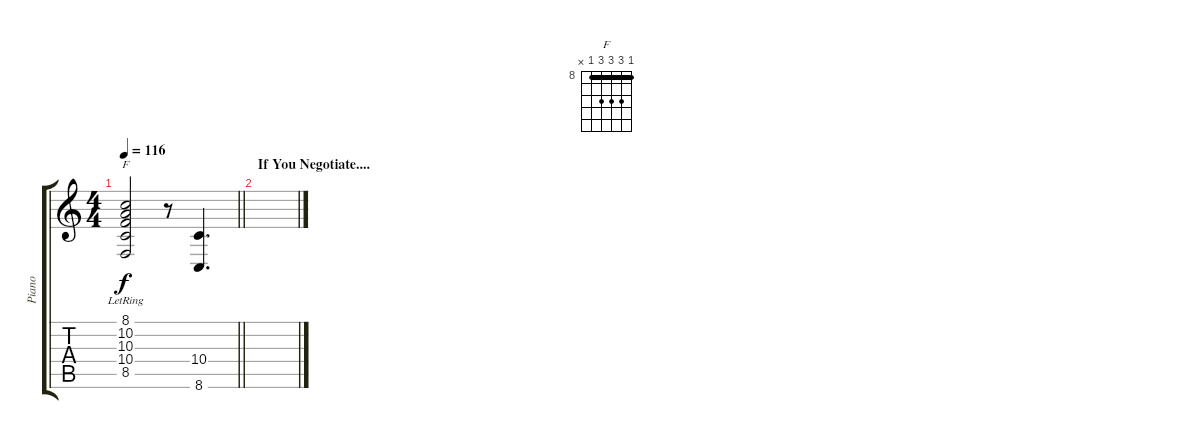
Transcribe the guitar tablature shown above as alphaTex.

\track ("Piano " "Piano ") {instrument acousticgrandpiano}
\staff {score tabs}
\tuning (E4 B3 G3 D3 A2 E2) {hide}
\chord ("F" 8 10 10 10 8 x) {firstfret 8 barre 8}
\ts (4 4)
\tempo 116
\clef g2
\barLineRight lightlight
\ks c
(8.1 10.2 10.3 10.4 8.5{lr}).2{ch "F" dy f} r.8 (10.4 8.6).4{d} |
\section ("" "If You Negotiate....")
